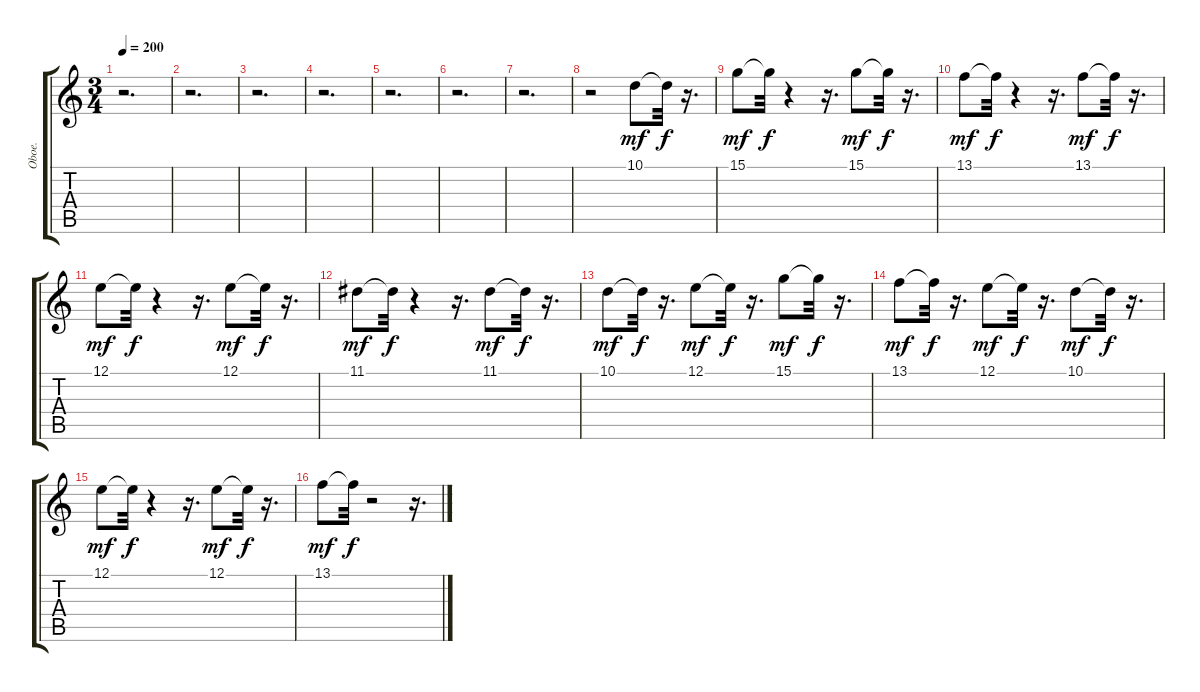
\track ("Oboe." "Oboe.") {instrument oboe}
\staff {score tabs}
\tuning (E4 B3 G3 D3 A2 E2) {hide}
\ts (3 4)
\tempo 200
\clef g2
\ks c
r.2{d dy f} |
r.2{d} |
r.2{d} |
r.2{d} |
r.2{d} |
r.2{d} |
r.2{d} |
r.2 10.1.8{dy mf} 10.1{t}.32{dy f} r.16{d} |
15.1.8{dy mf} 15.1{t}.32{dy f} r.4 r.16{d} 15.1.8{dy mf} 15.1{t}.32{dy f} r.16{d} |
13.1.8{dy mf} 13.1{t}.32{dy f} r.4 r.16{d} 13.1.8{dy mf} 13.1{t}.32{dy f} r.16{d} |
12.1.8{dy mf} 12.1{t}.32{dy f} r.4 r.16{d} 12.1.8{dy mf} 12.1{t}.32{dy f} r.16{d} |
11.1.8{dy mf} 11.1{t}.32{dy f} r.4 r.16{d} 11.1.8{dy mf} 11.1{t}.32{dy f} r.16{d} |
10.1.8{dy mf} 10.1{t}.32{dy f} r.16{d} 12.1.8{dy mf} 12.1{t}.32{dy f} r.16{d} 15.1.8{dy mf} 15.1{t}.32{dy f} r.16{d} |
13.1.8{dy mf} 13.1{t}.32{dy f} r.16{d} 12.1.8{dy mf} 12.1{t}.32{dy f} r.16{d} 10.1.8{dy mf} 10.1{t}.32{dy f} r.16{d} |
12.1.8{dy mf} 12.1{t}.32{dy f} r.4 r.16{d} 12.1.8{dy mf} 12.1{t}.32{dy f} r.16{d} |
13.1.8{dy mf} 13.1{t}.32{dy f} r.2 r.16{d}
